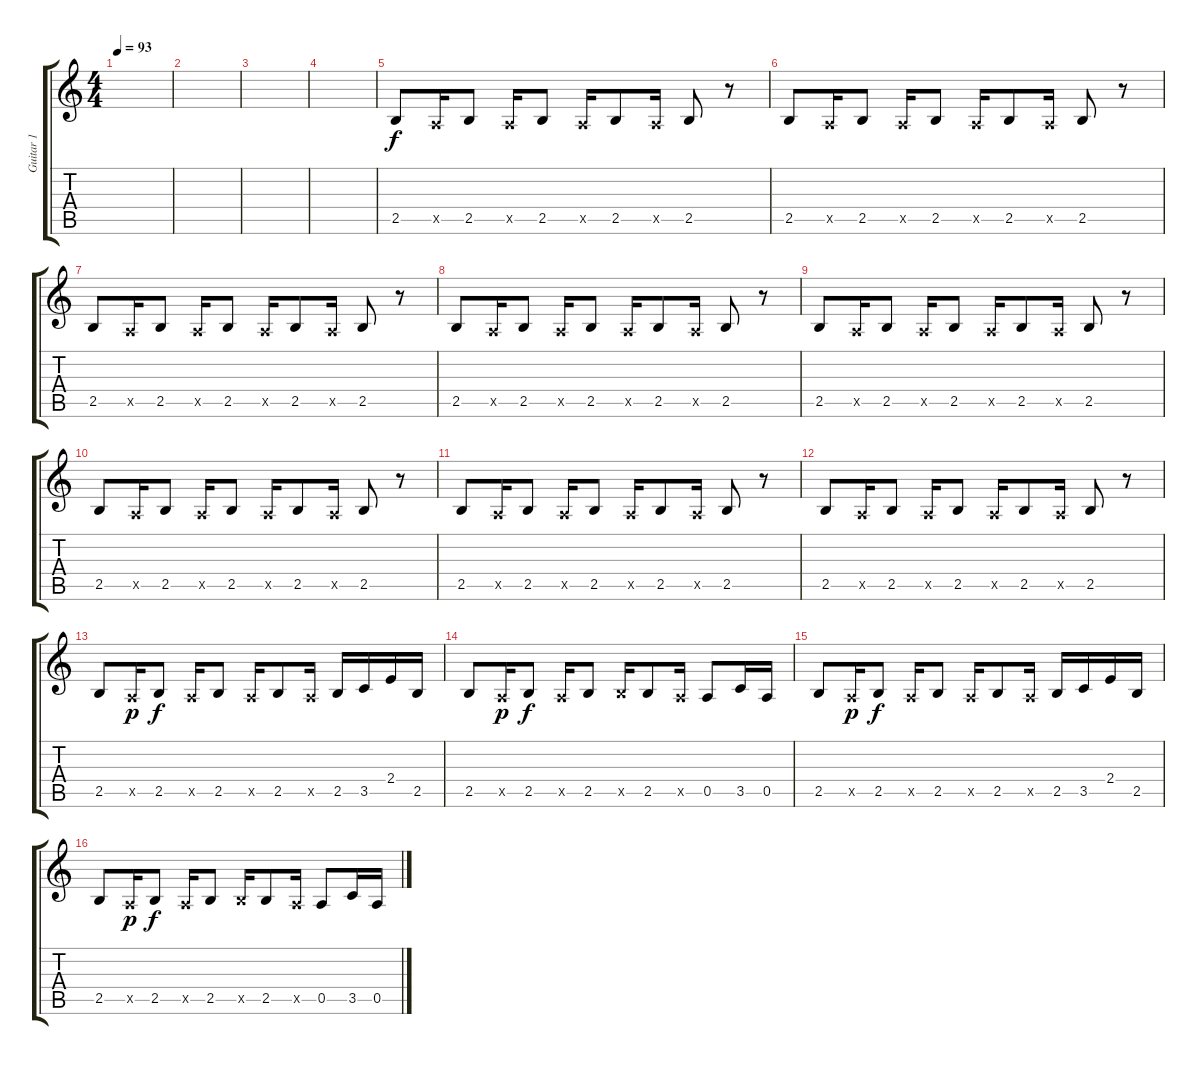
\track ("Guitar 1" "Guitar 1") {instrument distortionguitar}
\staff {score tabs}
\tuning (E4 B3 G3 D3 A2 D2) {hide}
\ts (4 4)
\tempo 93
\clef g2
\ks c
|
|
|
|
2.5.8{volume 13} 0.5{x}.16 2.5.8 0.5{x}.16 2.5.8 0.5{x}.16 2.5.8 0.5{x}.16 2.5.8 r.8 |
2.5.8 0.5{x}.16 2.5.8 0.5{x}.16 2.5.8 0.5{x}.16 2.5.8 0.5{x}.16 2.5.8 r.8 |
2.5.8 0.5{x}.16 2.5.8 0.5{x}.16 2.5.8 0.5{x}.16 2.5.8 0.5{x}.16 2.5.8 r.8 |
2.5.8 0.5{x}.16 2.5.8 0.5{x}.16 2.5.8 0.5{x}.16 2.5.8 0.5{x}.16 2.5.8 r.8 |
2.5.8 0.5{x}.16 2.5.8 0.5{x}.16 2.5.8 0.5{x}.16 2.5.8 0.5{x}.16 2.5.8 r.8 |
2.5.8 0.5{x}.16 2.5.8 0.5{x}.16 2.5.8 0.5{x}.16 2.5.8 0.5{x}.16 2.5.8 r.8 |
2.5.8 0.5{x}.16 2.5.8 0.5{x}.16 2.5.8 0.5{x}.16 2.5.8 0.5{x}.16 2.5.8 r.8 |
2.5.8 0.5{x}.16 2.5.8 0.5{x}.16 2.5.8 0.5{x}.16 2.5.8 0.5{x}.16 2.5.8 r.8 |
2.5.8 0.5{x}.16{dy p} 2.5.8{dy f} 0.5{x}.16 2.5.8 0.5{x}.16 2.5.8 0.5{x}.16 2.5.16 3.5.16 2.4.16 2.5.16 |
2.5.8 0.5{x}.16{dy p} 2.5.8{dy f} 0.5{x}.16 2.5.8 2.5{x}.16 2.5.8 0.5{x}.16 0.5.8 3.5.16 0.5.16 |
2.5.8 0.5{x}.16{dy p} 2.5.8{dy f} 0.5{x}.16 2.5.8 0.5{x}.16 2.5.8 0.5{x}.16 2.5.16 3.5.16 2.4.16 2.5.16 |
2.5.8 0.5{x}.16{dy p} 2.5.8{dy f} 0.5{x}.16 2.5.8 2.5{x}.16 2.5.8 0.5{x}.16 0.5.8 3.5.16 0.5.16
